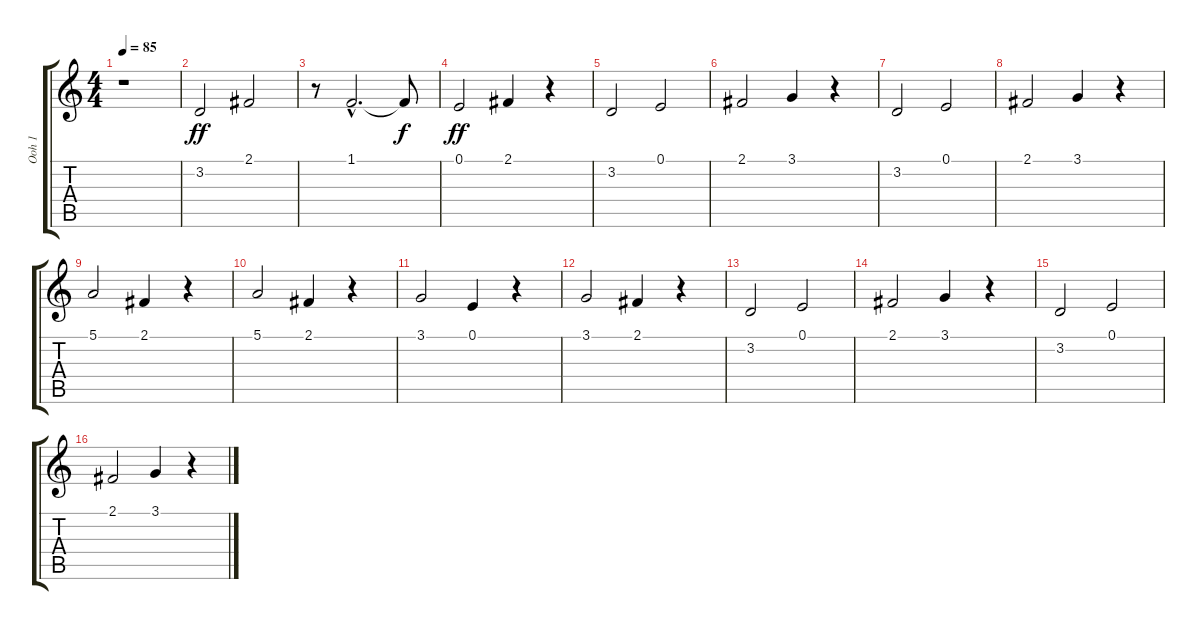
\track ("Ooh 1" "Ooh 1") {instrument voiceoohs}
\staff {score tabs}
\tuning (E4 B3 G3 D3 A2 E2) {hide}
\ts (4 4)
\tempo 85
\clef g2
\ks c
r.1{dy ff instrument voiceoohs} |
3.2.2 2.1.2 |
r.8 1.1{hac}.2{d} 1.1{t}.8{dy f} |
0.1.2{dy ff} 2.1.4 r.4 |
3.2.2 0.1.2 |
2.1.2 3.1.4 r.4 |
3.2.2 0.1.2 |
2.1.2 3.1.4 r.4 |
5.1.2 2.1.4 r.4 |
5.1.2 2.1.4 r.4 |
3.1.2 0.1.4 r.4 |
3.1.2 2.1.4 r.4 |
3.2.2 0.1.2 |
2.1.2 3.1.4 r.4 |
3.2.2 0.1.2 |
2.1.2 3.1.4 r.4
